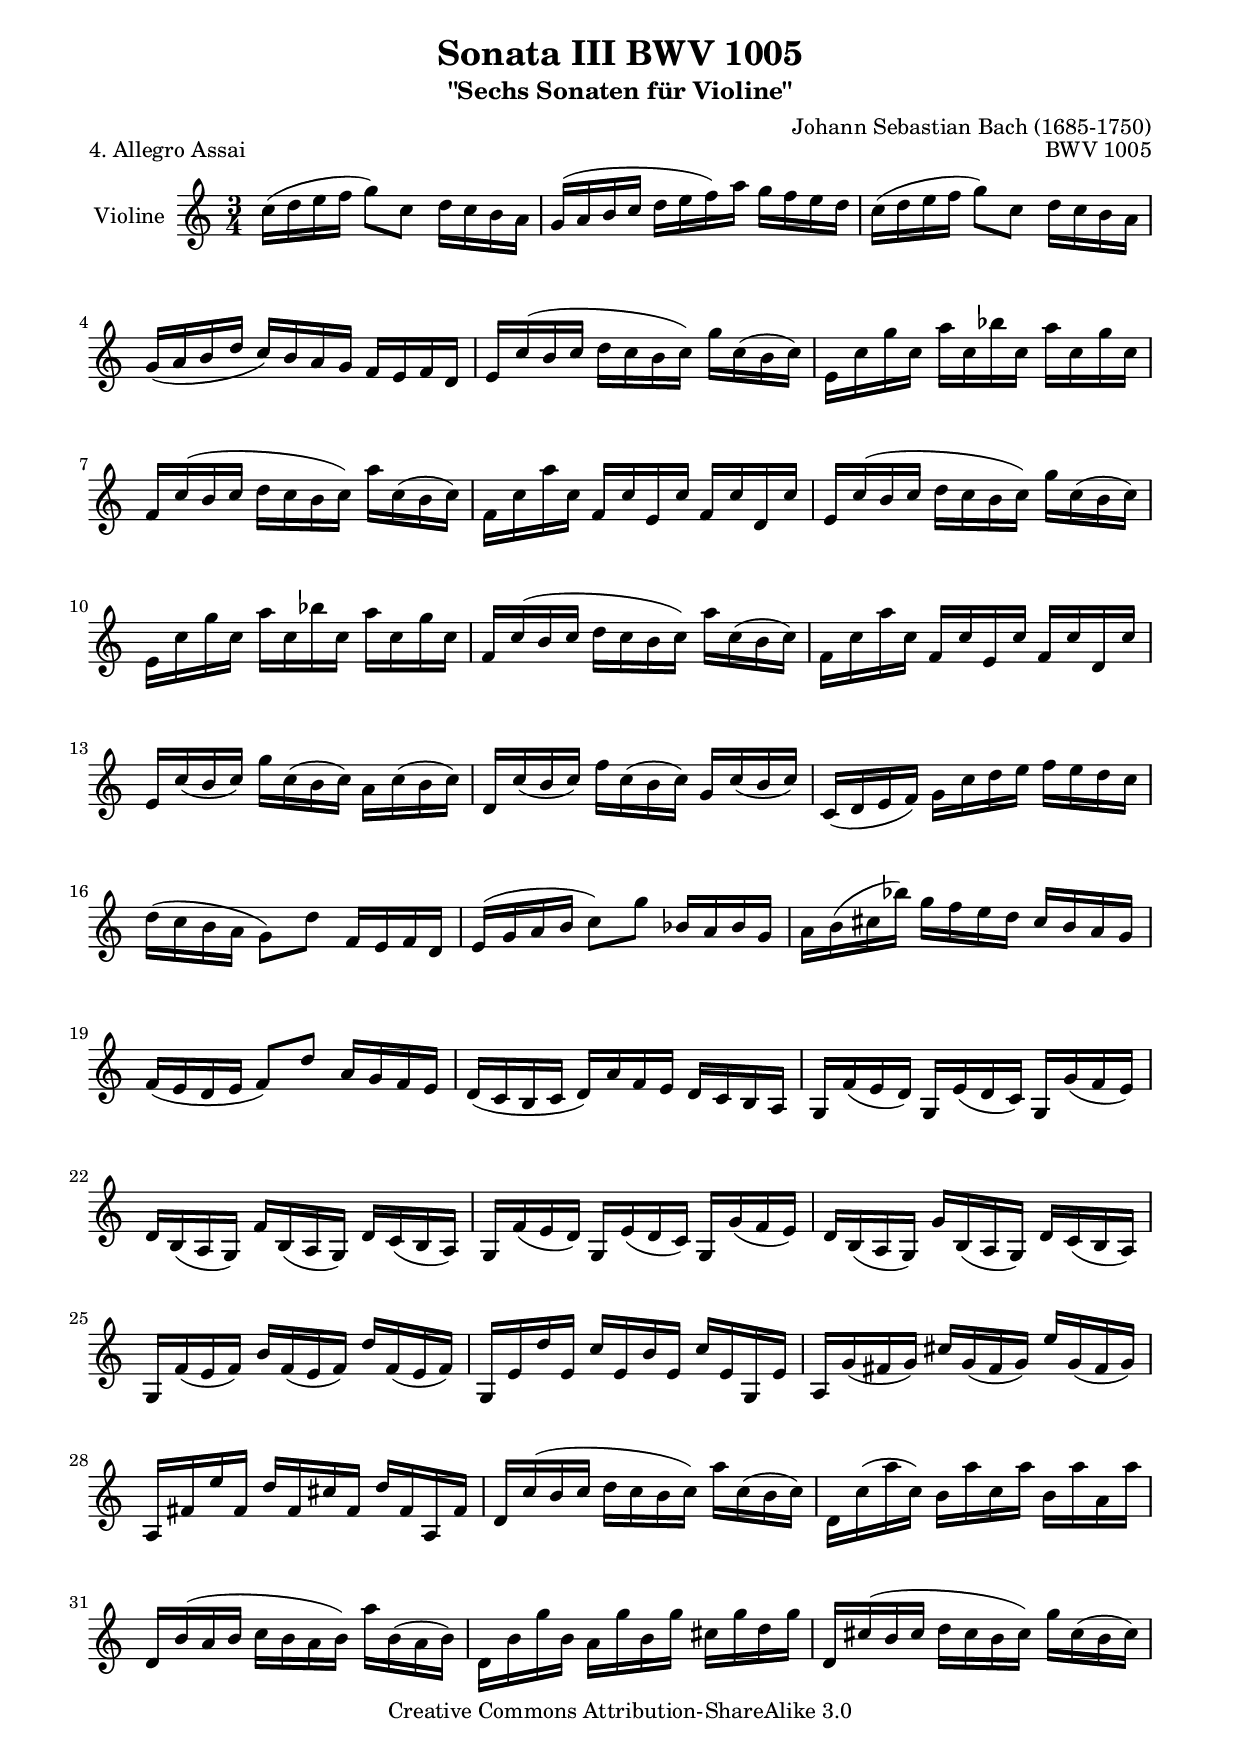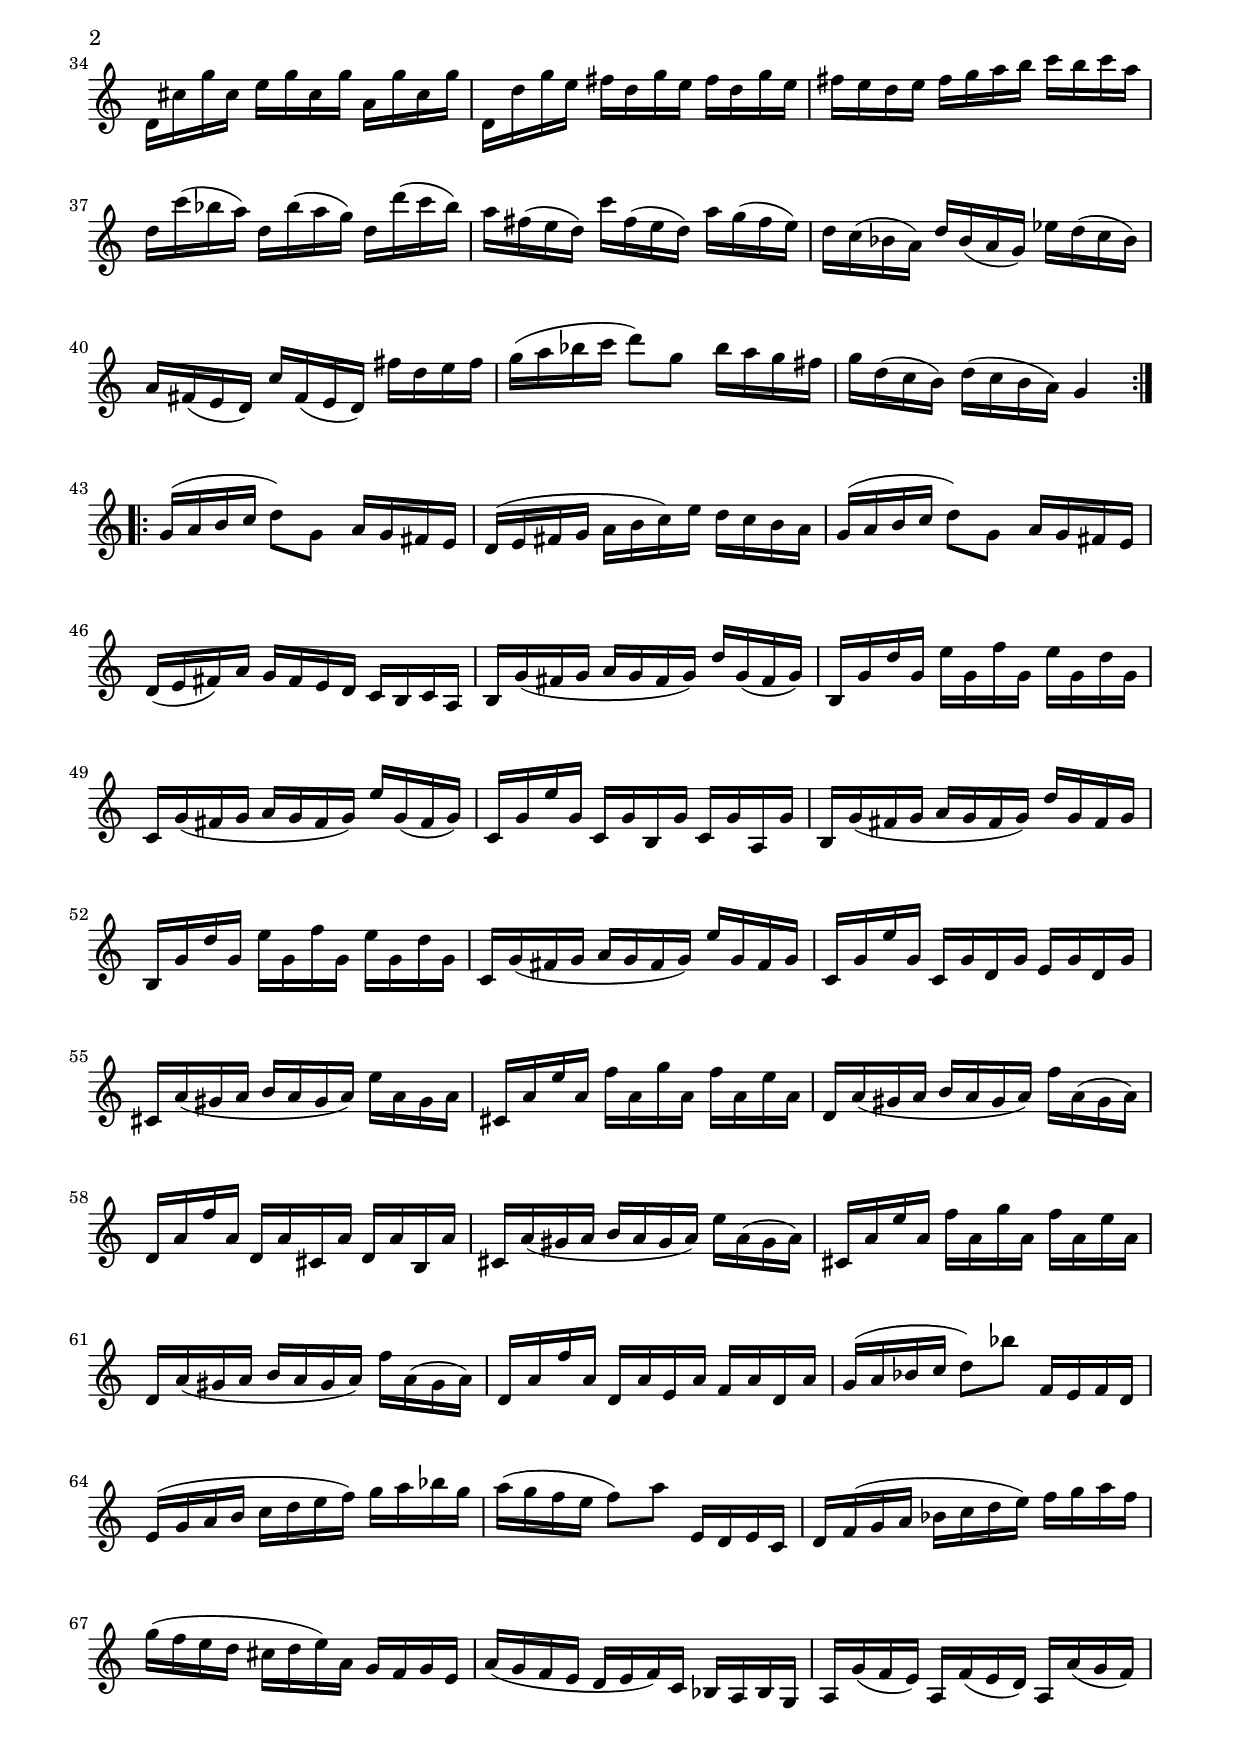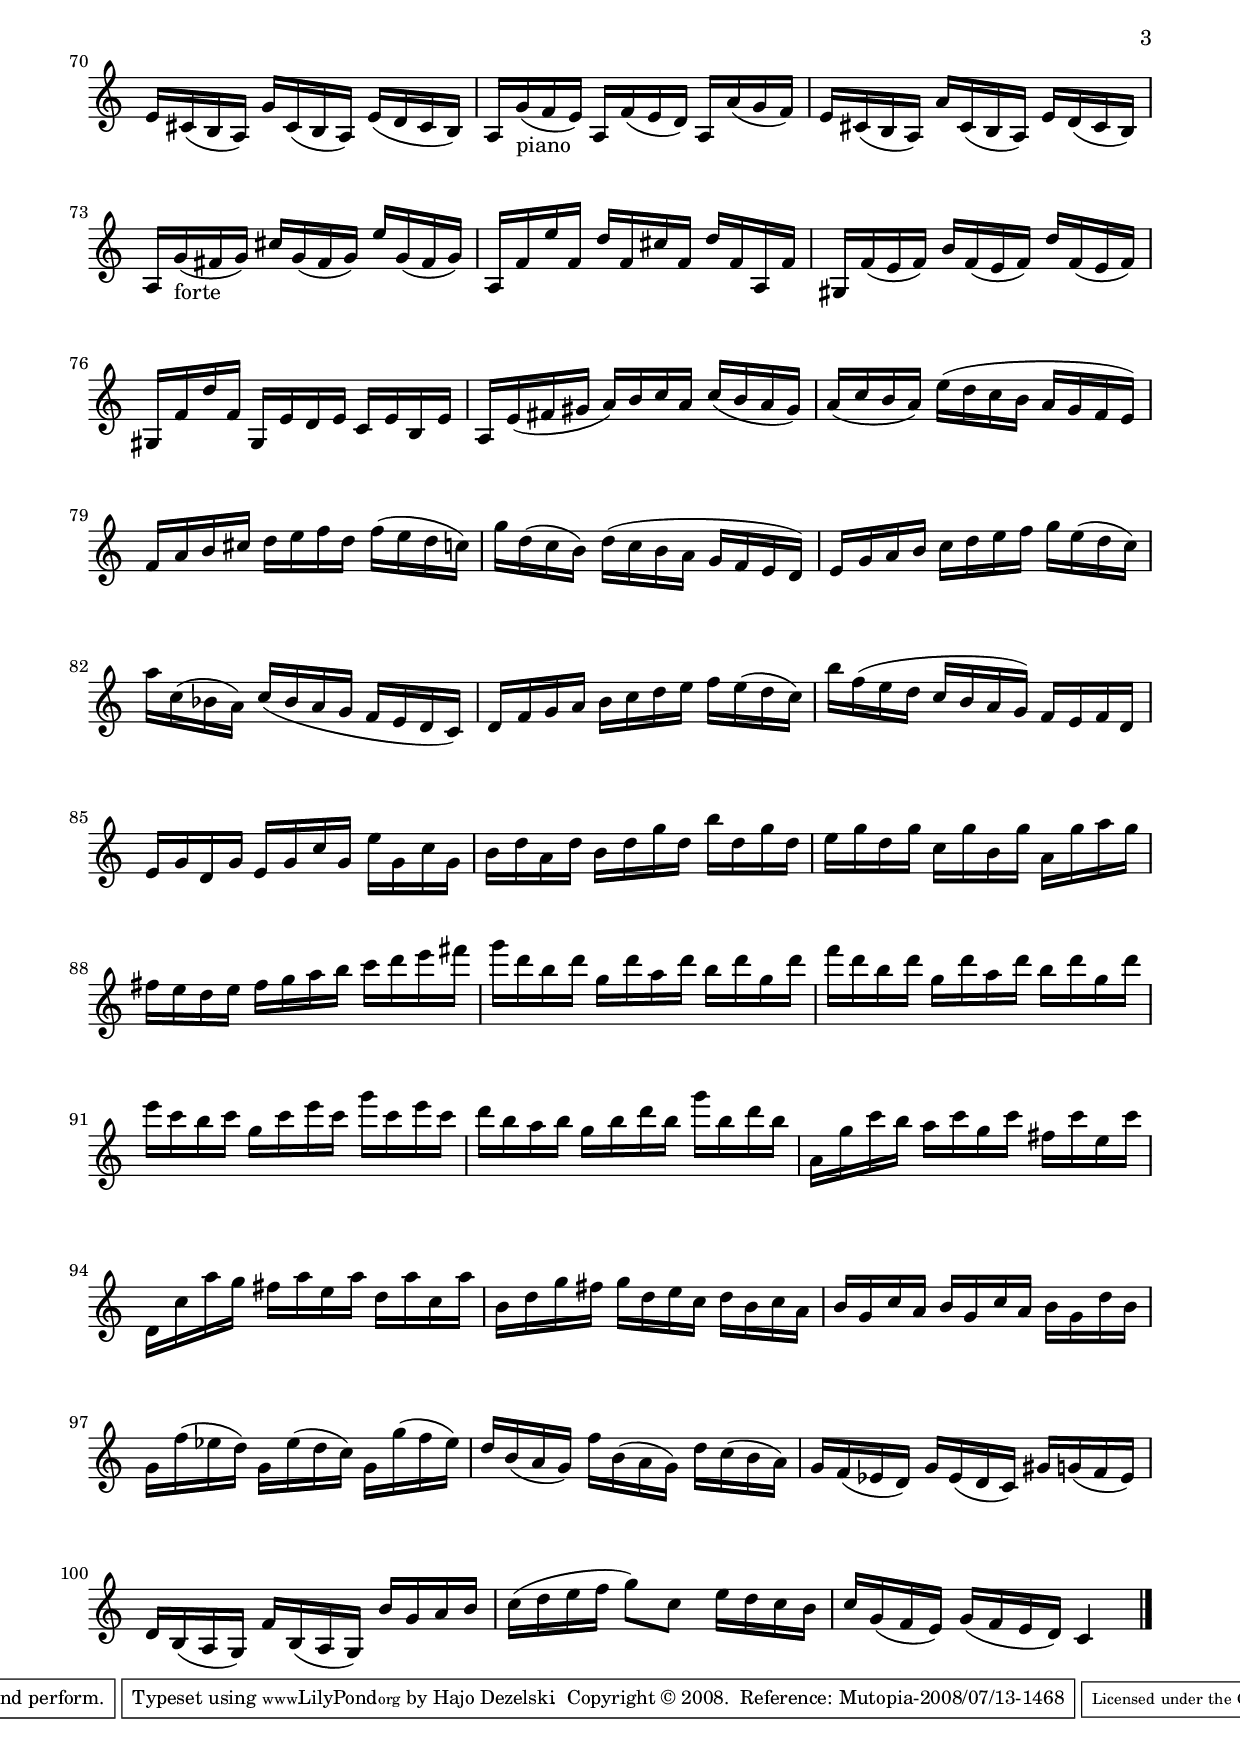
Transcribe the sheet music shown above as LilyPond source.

\version "2.11.48"

\paper {
    page-top-space = #0.0
    %indent = 0.0
    line-width = 18.0\cm
    ragged-bottom = ##f
    ragged-last-bottom = ##f
}

% #(set-default-paper-size "a4")

#(set-global-staff-size 19)

\header {
        title = "Sonata III BWV 1005"
        subtitle = "\"Sechs Sonaten für Violine\""
        piece = "4. Allegro Assai"
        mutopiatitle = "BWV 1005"
        composer = "Johann Sebastian Bach (1685-1750)"
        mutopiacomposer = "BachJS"
        opus = "BWV 1005"
        date = "1720"
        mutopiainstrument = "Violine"
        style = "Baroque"
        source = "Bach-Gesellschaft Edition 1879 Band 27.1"
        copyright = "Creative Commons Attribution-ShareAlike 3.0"
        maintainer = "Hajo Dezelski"
		comment = "Dedicated to the memory of Cyrano 13.6.2008"
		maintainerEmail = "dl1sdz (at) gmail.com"
	
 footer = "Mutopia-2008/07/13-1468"
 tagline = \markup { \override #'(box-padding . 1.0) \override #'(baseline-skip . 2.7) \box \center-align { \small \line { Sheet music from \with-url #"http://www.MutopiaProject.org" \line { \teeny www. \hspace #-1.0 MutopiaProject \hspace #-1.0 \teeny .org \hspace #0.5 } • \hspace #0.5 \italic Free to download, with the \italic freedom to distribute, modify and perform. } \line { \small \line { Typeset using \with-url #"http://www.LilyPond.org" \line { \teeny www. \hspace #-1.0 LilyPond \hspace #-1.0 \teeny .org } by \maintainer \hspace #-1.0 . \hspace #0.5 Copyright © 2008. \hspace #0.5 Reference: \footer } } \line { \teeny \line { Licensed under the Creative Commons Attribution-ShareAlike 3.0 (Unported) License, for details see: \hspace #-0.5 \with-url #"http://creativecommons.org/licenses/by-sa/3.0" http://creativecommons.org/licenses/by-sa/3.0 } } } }
}


melody = \relative c'' {
	\repeat volta 2 { % begin repeat
		c16 [ (d e f ] g8) [ c,8 ] d16 [ c b a ] | % 1
		g [ (a b c ] d [ e f) a ] g [ f e d ] | % 2
		c [ (d e f ] g8) [ c,8 ] d16 [ c b a ] | % 3
		g [ (a b d ] c) [ b a g ] f [ e f d ] | % 4
		e [ c' (b c ] d [ c b c) ] g' [ c, (b c) ] | % 5
		e, [ c' g' c, ] a' [ c, bes' c, ] a' [ c, g' c, ] | % 6
		f, [ c' (b c ] d [ c b c) ] a' [ c, (b c) ] | % 7
		f, [ c' a' c, ] f, [ c' e, c' ] f, [ c' d, c' ] | % 8
		e, [ c' (b c ] d [ c b c) ] g' [ c, (b c) ] | % 9
		e, [ c' g' c, ] a' [ c, bes' c, ] a' [ c, g' c, ] | % 10
		f, [ c' (b c ] d [ c b c) ] a' [ c, (b c) ] | % 11
		f, [ c' a' c, ] f, [ c' e, c' ] f, [ c' d, c' ] | % 12
		e, [ c' (b c) ] g' [ c, (b c) ] a [ c (b c) ] | % 13
		d, [ c' (b c) ] f [ c (b c) ] g [ c (b c) ] | % 14
		c, [ (d e f) ] g [ c d e ] f [ e d c ] | % 15
		d [ (c b a ] g8) [ d'8 ] f,16 [ e f d ] | % 16
		e [ (g a b ] c8) [ g'8 ] bes,16 [ a bes g ] | % 17
		a [ b (cis bes') ] g [ f e d ] cis [ b a g ] | % 18
		f [ (e d e ] f8) [ d'8 ] a16 [ g f e ] |  % 19
		d [ (c b c ] d) [ a' f e ] d [ c b a ] | % 20
		g [ f' (e d) ] g, [ e' (d c) ] g [ g' (f e) ] | % 21
		d [ b (a g) ] f' [ b, (a g) ] d' [ c (b a) ] | % 22
		g [ f' (e d) ] g, [ e' (d c) ] g [ g' (f e) ] | % 23
		d [ b (a g) ] g' [ b, (a g) ] d' [ c (b a) ] | % 24
		g [ f' (e f) ] b [ f (e f) ] d' [ f, (e f) ] | % 25
		g, [ e' d' e, ] c' [ e, b' e, ] c' [ e, g, e' ] | % 26
		a, [ g' (fis g) ] cis [ g (fis g) ] e' [ g, (fis g) ] | % 27
		a, [ fis' e' fis, ] d' [ fis, cis' fis, ] d' [ fis, a, fis' ] | % 28
		d [ c' (b c ] d [ c b c) ] a' [ c, (b c) ] | %29
		d, [ c' (a' c,) ] b [ a' c, a' ] b, [ a' a, a' ] | % 30
		d,, [ b' (a b ] c [ b a b) ] a' [ b, (a b) ] | % 31
		d, [ b' g' b, ] a [ g' b, g' ] cis, [ g' d g ] | % 32
		d, [ cis' (b cis ] d [ cis b cis) ] g' [ cis, (b cis) ] | % 33
		d, [ cis' g' cis, ] e [ g cis, g' ] a, [ g' cis, g' ] | % 34
		d, [ d' g e ] fis [ d g e ] fis [ d g e ] | % 35
		fis [ e d e ] fis [ g a b ] c [ b c a ] | % 36
		d, [ c' (bes a) ] d, [ bes' (a g) ] d [ d' (c bes) ] | % 37
		a [ fis (e d) ] c' [ fis, (e d) ] a' [ g (fis e) ] | % 38
		d [ c (bes a) ] d [ bes (a g) ] es' [ d (c bes) ] | %39
		a [ fis (e d) ] c' [ fis, (e d) ] fis' [ d e fis ] | % 40
		g [ (a bes c ] d8) [ g,8 ] bes16 [ a g fis ] | % 41
		g [ d (c b) ] d [ (c b a) ] g4 | % 42

	} % end repeat
	
	
	\repeat volta 2 { % begin repeat
		g16 [ (a b c ] d8) [ g,8 ] a16 [ g fis e ] | % 43
		d [ (e fis g ] a [ b c) e ] d [ c b a ] | % 44
		g [ (a b c ] d8) [ g,8 ] a16 [ g fis e ] | % 45
		d [ (e fis) a ] g [ fis e d ] c [ b c a ] | % 46
		b [ g' (fis g ] a [ g fis g) ] d' [ g, (fis g) ] | % 47
		b, [ g' d' g, ] e' [ g, f' g, ] e' [ g, d' g, ] | % 48
		c, [ g' (fis g ] a [ g fis g) ] e' [ g, (fis g) ] | % 49
		c, [ g' e' g, ] c, [ g' b, g' ] c, [ g' a, g' ] | % 50
		b, [ g' (fis g ] a [ g fis g) ] d' [ g, fis g ] | % 51
		b, [ g' d' g, ] e' [ g, f' g, ] e' [ g, d' g, ] | % 52
		c, [ g' (fis g ] a [ g fis g) ] e' [ g, fis g ] | % 53
		c, [ g' e' g, ] c, [ g' d g ] e [ g d g ] | % 54
		cis, [ a' (gis a ] b [ a gis a) ] e' [ a, gis a ] | % 55
		cis, [ a' e' a, ] f' [ a, g' a, ] f' [ a, e' a, ] | % 56
		d, [ a' (gis a ] b [ a gis a) ] f' [ a, (gis a) ] | % 57
		d, [ a' f' a, ] d, [ a' cis, a' ] d, [ a' b, a' ] | % 58
		cis, [ a' (gis a ] b [ a gis a) ] e' [ a, (gis a) ] | % 59
		cis, [ a' e' a, ] f' [ a, g' a, ] f' [ a, e' a, ] | % 60
		d, [ a' (gis a ] b [ a gis a) ] f' [ a, (gis a) ] | % 61
		d, [ a' f' a, ] d, [ a' e a ] f [ a d, a' ] | % 62
		g [ (a bes c ] d8) [ bes'8 ] f,16 [ e f d ] | % 63
		e [ (g a b ] c [ d e f) ] g [ a bes g ] | % 64
		a [ (g f e ] f8) [ a8 ] e,16 [ d e c ] | % 65
		d [ f (g a ] bes [ c d e) ] f [ g a f ] | % 66	
		g [ (f e d ] cis [ d e) a, ] g [ f g e ] | % 67
		a [ (g f e ] d [ e f) c ] bes [ a bes g ] | % 68
		a [ g' (f e) ] a, [ f' (e d) ] a [ a' (g f) ] | % 69
		e [ cis (b a) ] g' [ cis, (b a) ] e' [ (d cis b) ] | % 70
		a [ g'_\markup {piano } (f e) ] a, [ f' (e d) ] a [ a' (g f) ] | % 71
		e [ cis (b a) ] a' [ cis, (b a) ] e' [ d (cis b) ] | % 72
		a [ g'_\markup {forte } (fis g) ] cis [ g (fis g) ] e' [ g, (fis g) ] | % 73
		a, [ f' e' f, ] d' [ f, cis' f, ] d' [ f, a, f' ] | % 74
		gis, [ f' (e f) ] b [ f (e f) ] d' [ f, (e f) ] | % 75
		gis, [ f' d' f, ] gis, [ e' d e ] c [ e b e ] | % 76
		a, [ e' (fis gis ] a) [ b c a ] c [ (b a gis) ] | % 77
		a [ (c b a) ] e' [ (d c b ] a [ g f e )] | % 78
		f [ a b cis ] d [ e f d ] f [ (e d c) ] | % 79
		g' [ d (c b) ] d [ (c b a ] g [ f e d )] | % 80
		e [ g a b ] c [ d e f ] g [ e (d c) ] | % 81
		a' [ c, (bes a) ] c [ (bes a g ] f [ e d c) ] | % 82
		d [ f g a ] b [ c d e ] f [ e (d c) ] | % 83
		b' [ f (e d ] c [ b a g) ] f [ e f d ] | % 84
		e [ g d g ] e [ g c g ] e' [ g, c g ] | % 85
		b [ d a d ] b [ d g d ] b' [ d, g d ] | % 86
		e [ g d g ] c, [ g' b, g' ] a, [ g' a g ] | % 87
		fis [ e d e ] fis [ g a b ] c [ d e fis ] | % 88
		g [ d b d ] g, [ d' a d ] b [ d g, d' ] | % 89
		f [ d b d ] g, [ d' a d ] b [ d g, d' ] | % 90
		e [ c b c ] g [ c e c ] g' [ c, e c ] | % 91
		d [ b a b ] g [ b d b ] g' [ b, d b ] | % 92
		a, [ g' c b ] a [ c g c ] fis, [ c' e, c' ] | % 93
		d,, [ c' a' g ] fis [ a e a ] d, [ a' c, a' ] | % 94
		b, [ d g fis ] g [ d e c ] d [ b c a ] | % 95
		b [ g c a ] b [ g c a ] b [ g d' b ] | % 96
		g [ f' (es d) ] g, [ es' (d c) ] g [ g' (f es) ] | % 97
		d [ b (a g )] f' [ b, (a g) ] d' [ c (b a) ] | % 98
		g [ f (es d) ] g [ es (d c) ] gis' [ g (f es) ] | % 99
		d [ b (a g) ] f' [ b, (a g) ] b' [ g a b ] | % 100
		c [ (d e f ] g8) [ c,8 ] e16 [ d c b ] | % 101
		c [ g (f e) ] g [ (f e d) ] c4 \bar "|." % 102

	} % end repeat
    
}

% The score definition

\score {
	\context Staff << 
        \set Staff.instrumentName = "Violine"
		\set Staff.midiInstrument = "violin"
        { \clef treble \key c \major \time 3/4 \melody  }
    >>
	\layout { }
 	 \midi { }
}
